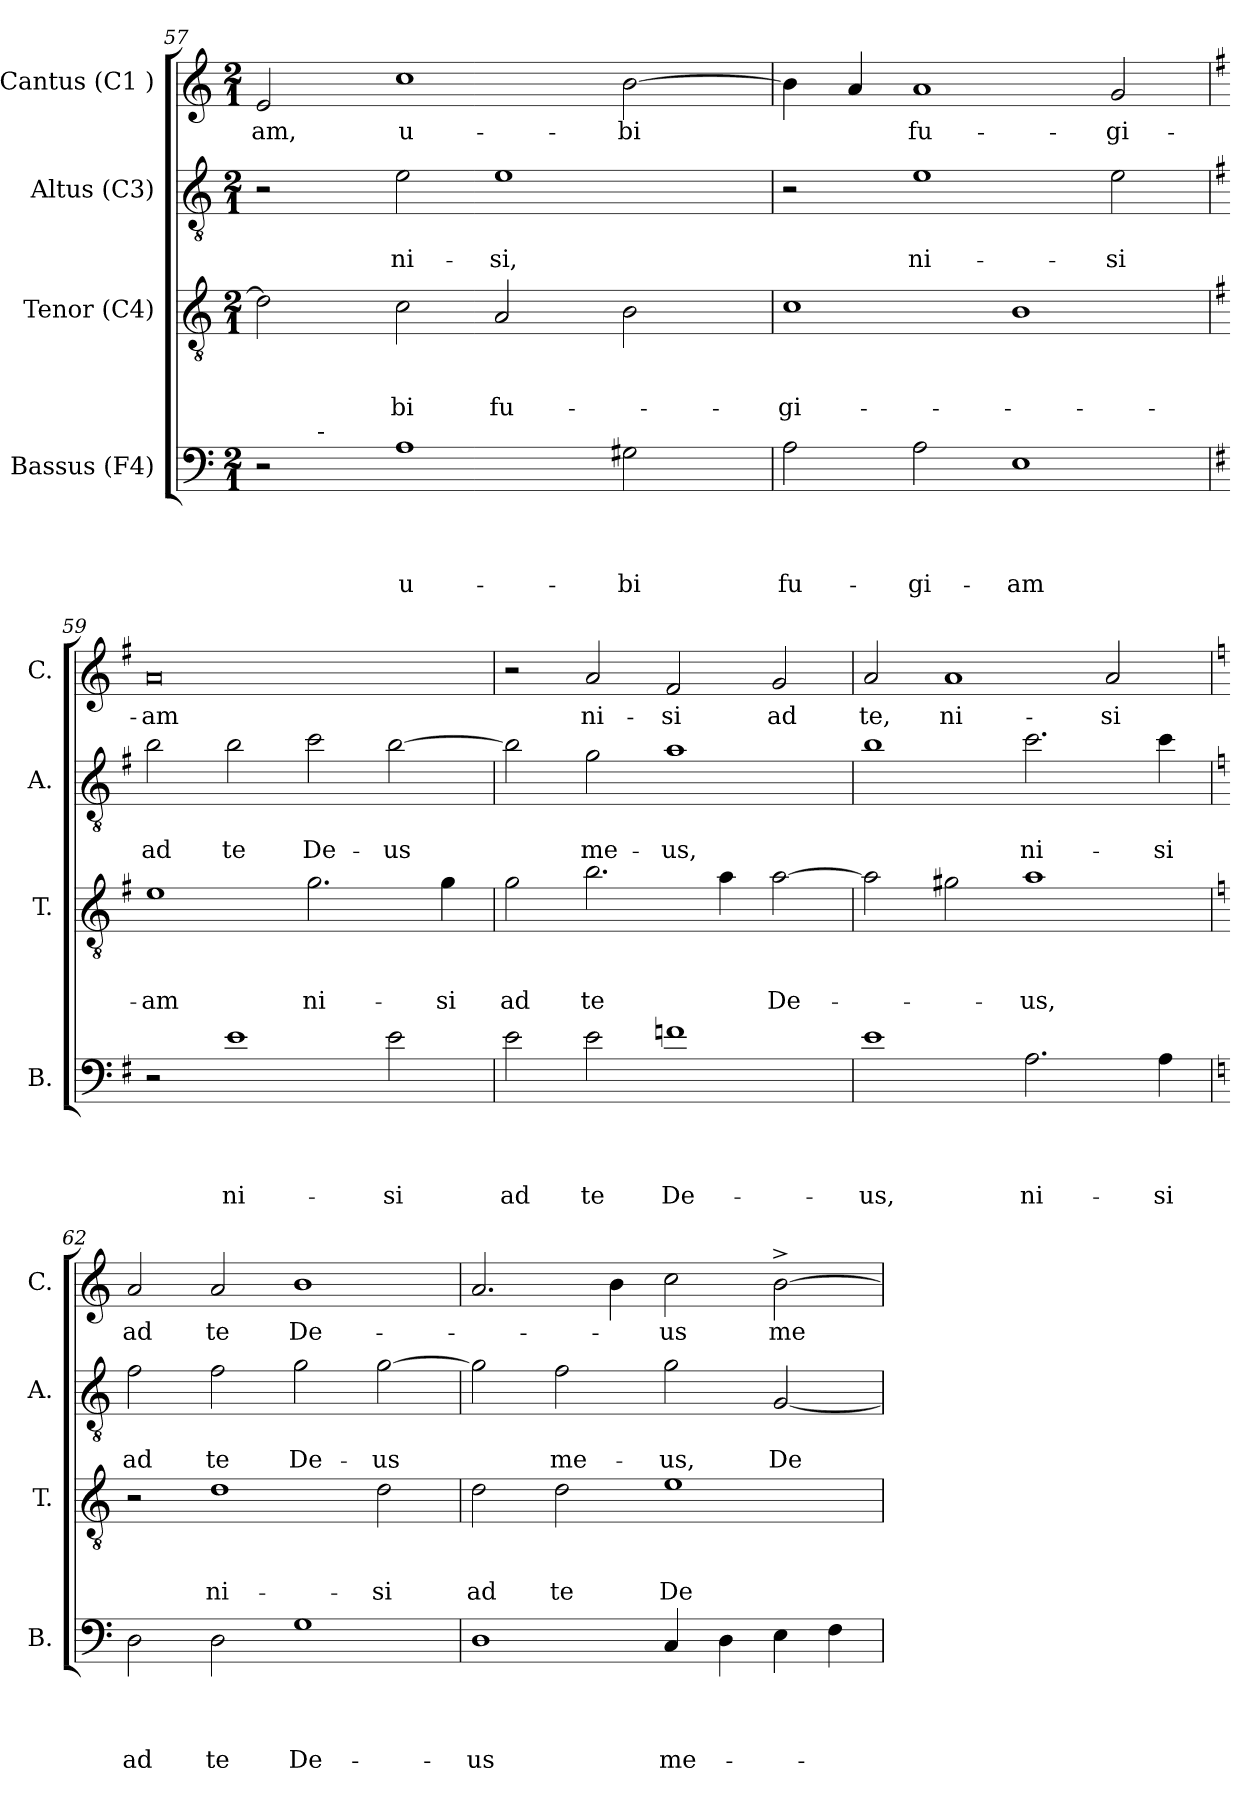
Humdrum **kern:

**kern	**text	**text	**text	**text	**kern	**text	**text	**text	**kern	**text	**text	**kern	**text
*part4	*part4	*part4	*part4	*part4	*part3	*part3	*part3	*part3	*part2	*part2	*part2	*part1	*part1
*staff4	*staff4	*staff4	*staff4	*staff4	*staff3	*staff3	*staff3	*staff3	*staff2	*staff2	*staff2	*staff1	*staff1
*I"Bassus (F4)	*	*	*	*	*I"Tenor (C4)	*	*	*	*I"Altus (C3)	*	*	*I"Cantus (C1 )	*
*I'B.	*	*	*	*	*I'T.	*	*	*	*I'A.	*	*	*I'C.	*
!!LO:PB:g=z
*clefF4	*	*	*	*	*clefGv2	*	*	*	*clefGv2	*	*	*clefG2	*
*k[]	*	*	*	*	*k[]	*	*	*	*k[]	*	*	*k[]	*
*C:	*	*	*	*	*C:	*	*	*	*C:	*	*	*C:	*
*M2/1	*	*	*	*	*M2/1	*	*	*	*M2/1	*	*	*M2/1	*
=57	=57	=57	=57	=57	=57	=57	=57	=57	=57	=57	=57	=57	=57
!	!	!	!	!	!	!	!	!	!	!	!	!	!LO:LY:b
*^	*	*	*	*	*	*	*	*	*	*	*	*	*
2r	8ryy	.	.	.	.	2d\]	.	.	.	2r	.	.	2e/	-am,
.	32ryy	.	.	.	.	.	.	.	.	.	.	.	.	.
!	!LO:TX:a:t=-	!	!	!	!	!	!	!	!	!	!	!	!	!
.	1ryy	.	.	.	.	.	.	.	.	.	.	.	.	.
!	!	!	!	!	!LO:LY:b	!	!	!	!LO:LY:b	!	!	!LO:LY:b	!	!LO:LY:b:rj
1A	.	.	.	.	u-	2c\	.	.	-bi	2e\	.	ni-	1cc	u-
!	!	!	!	!	!	!	!	!	!LO:LY:b	!	!	!LO:LY:b	!	!
.	.	.	.	.	.	2A/	.	.	fu-	1e	.	-si,	.	.
.	2ryy	.	.	.	.	.	.	.	.	.	.	.	.	.
!	!	!	!	!	!LO:LY:b	!	!	!	!	!	!	!	!	!LO:LY:b
2G#X\	.	.	.	.	-bi	2B\	.	.	.	.	.	.	[>2b\	-bi
.	4ryy	.	.	.	.	.	.	.	.	.	.	.	.	.
.	16.ryy	.	.	.	.	.	.	.	.	.	.	.	.	.
=58	=58	=58	=58	=58	=58	=58	=58	=58	=58	=58	=58	=58	=58	=58
!	!	!	!	!	!LO:LY:b	!	!	!	!LO:LY:b	!	!	!	!	!
*v	*v	*	*	*	*	*	*	*	*	*	*	*	*	*
2A\	.	.	.	fu-	1c	.	.	-gi-	2r	.	.	4b\]	.
.	.	.	.	.	.	.	.	.	.	.	.	4a/	.
!	!	!	!	!LO:LY:b	!	!	!	!	!	!	!LO:LY:b	!	!LO:LY:b
2A\	.	.	.	-gi-	.	.	.	.	1e	.	ni-	1a	fu-
!	!	!	!	!LO:LY:b	!	!	!	!	!	!	!	!	!
1E	.	.	.	-am	1B	.	.	.	.	.	.	.	.
!	!	!	!	!	!	!	!	!	!	!	!LO:LY:b	!	!LO:LY:b
.	.	.	.	.	.	.	.	.	2e\	.	-si	2g/	-gi-
=59	=59	=59	=59	=59	=59	=59	=59	=59	=59	=59	=59	=59	=59
*k[f#]	*	*	*	*	*k[f#]	*	*	*	*k[f#]	*	*	*k[f#]	*
*G:	*	*	*	*	*G:	*	*	*	*G:	*	*	*G:	*
!	!	!	!	!	!	!	!	!LO:LY:b	!	!	!LO:LY:b	!	!LO:LY:b:rj
2r	.	.	.	.	1e	.	.	-am	2b\	.	ad	0a	-am
!	!	!	!	!LO:LY:b	!	!	!	!	!	!	!LO:LY:b	!	!
1e	.	.	.	ni-	.	.	.	.	2b\	.	te	.	.
!	!	!	!	!	!	!	!	!LO:LY:b	!	!	!LO:LY:b	!	!
.	.	.	.	.	2.g\	.	.	ni-	2cc\	.	De-	.	.
!	!	!	!	!LO:LY:b	!	!	!	!	!	!	!LO:LY:b	!	!
2e\	.	.	.	-si	.	.	.	.	[>2b\	.	-us	.	.
!	!	!	!	!	!	!	!	!LO:LY:b	!	!	!	!	!
.	.	.	.	.	4g\	.	.	-si	.	.	.	.	.
=60	=60	=60	=60	=60	=60	=60	=60	=60	=60	=60	=60	=60	=60
!	!	!	!	!LO:LY:b	!	!	!	!LO:LY:b	!	!	!	!	!
2e\	.	.	.	ad	2g\	.	.	ad	2b\]	.	.	2r	.
!	!	!	!	!LO:LY:b	!	!	!	!LO:LY:b	!	!	!LO:LY:b	!	!LO:LY:b
2e\	.	.	.	te	2.b\	.	.	te	2g\	.	me-	2a/	ni-
!	!	!	!	!LO:LY:b	!	!	!	!	!	!	!LO:LY:b	!	!LO:LY:b
1fn	.	.	.	De-	.	.	.	.	1a	.	-us,	2f#/	-si
.	.	.	.	.	4a\	.	.	.	.	.	.	.	.
!	!	!	!	!	!	!	!	!LO:LY:b	!	!	!	!	!LO:LY:b
.	.	.	.	.	[>2a\	.	.	De-	.	.	.	2g/	ad
=61	=61	=61	=61	=61	=61	=61	=61	=61	=61	=61	=61	=61	=61
!	!	!	!	!LO:LY:b	!	!	!	!	!	!	!	!	!LO:LY:b
1e	.	.	.	-us,	2a\]	.	.	.	1b	.	.	2a/	te,
!	!	!	!	!	!	!	!	!	!	!	!	!	!LO:LY:b
.	.	.	.	.	2g#\	.	.	.	.	.	.	1a	ni-
!	!	!	!	!LO:LY:b	!	!	!	!LO:LY:b	!	!	!LO:LY:b	!	!
2.A\	.	.	.	ni-	1a	.	.	-us,	2.cc\	.	ni-	.	.
!	!	!	!	!	!	!	!	!	!	!	!	!	!LO:LY:b
.	.	.	.	.	.	.	.	.	.	.	.	2a/	-si
!	!	!	!	!LO:LY:b	!	!	!	!	!	!	!LO:LY:b	!	!
4A\	.	.	.	-si	.	.	.	.	4cc\	.	-si	.	.
!!LO:LB:g=z
=62	=62	=62	=62	=62	=62	=62	=62	=62	=62	=62	=62	=62	=62
*k[]	*	*	*	*	*k[]	*	*	*	*k[]	*	*	*k[]	*
*C:	*	*	*	*	*C:	*	*	*	*C:	*	*	*C:	*
!	!	!	!	!LO:LY:b	!	!	!	!	!	!	!LO:LY:b	!	!LO:LY:b
2D\	.	.	.	ad	2r	.	.	.	2f\	.	ad	2a/	ad
!	!	!	!	!LO:LY:b	!	!	!	!LO:LY:b	!	!	!LO:LY:b	!	!LO:LY:b
2D\	.	.	.	te	1d	.	.	ni-	2f\	.	te	2a/	te
!	!	!	!	!LO:LY:b	!	!	!	!	!	!	!LO:LY:b	!	!LO:LY:b
1G	.	.	.	De-	.	.	.	.	2g\	.	De-	1b	De-
!	!	!	!	!	!	!	!	!LO:LY:b	!	!	!LO:LY:b	!	!
.	.	.	.	.	2d\	.	.	-si	[>2g\	.	-us	.	.
=63	=63	=63	=63	=63	=63	=63	=63	=63	=63	=63	=63	=63	=63
!	!	!	!	!LO:LY:b	!	!	!	!LO:LY:b	!	!	!	!	!
1D	.	.	.	-us	2d\	.	.	ad	2g\]	.	.	2.a/	.
!	!	!	!	!	!	!	!	!LO:LY:b	!	!	!LO:LY:b	!	!
.	.	.	.	.	2d\	.	.	te	2f\	.	me-	.	.
.	.	.	.	.	.	.	.	.	.	.	.	4b\	.
!	!	!	!	!LO:LY:b	!	!	!	!LO:LY:b	!	!	!LO:LY:b	!	!LO:LY:b
4C/	.	.	.	me-	1e	.	.	De-	2g\	.	-us,	2cc\	-us
4D\	.	.	.	.	.	.	.	.	.	.	.	.	.
!	!	!	!	!	!	!	!	!	!	!	!LO:LY:b	!	!LO:LY:b
4E\	.	.	.	.	.	.	.	.	[<2G/	.	De-	[>2b^>\	me-
4F\	.	.	.	.	.	.	.	.	.	.	.	.	.
=	=	=	=	=	=	=	=	=	=	=	=	=	=
*-	*-	*-	*-	*-	*-	*-	*-	*-	*-	*-	*-	*-	*-
